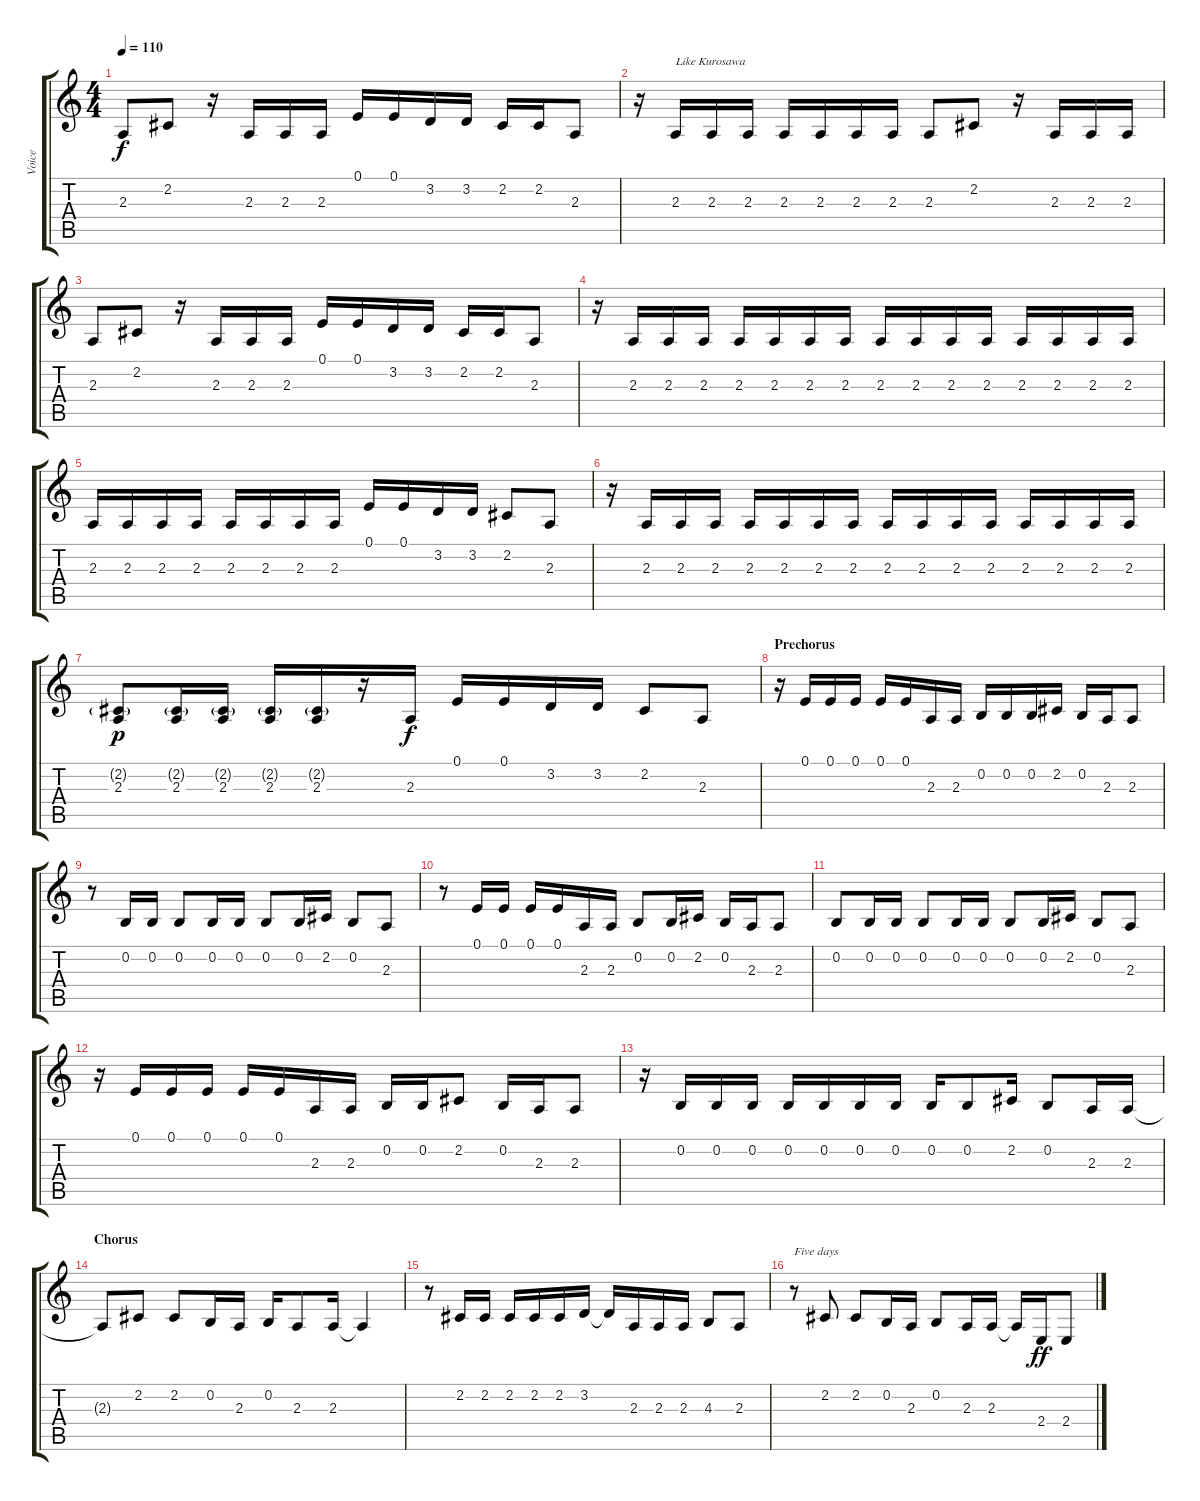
\track ("Voice" "Voice") {instrument tenorsax}
\staff {score tabs}
\tuning (E4 B3 G3 D3 A2 E2) {hide}
\ts (4 4)
\tempo 110
\clef g2
\ks c
2.3.8{dy f} 2.2.8 r.16 2.3.16 2.3.16 2.3.16 0.1.16 0.1.16 3.2.16 3.2.16 2.2.16 2.2.16 2.3.8 |
r.16 2.3.16{txt "Like Kurosawa"} 2.3.16 2.3.16 2.3.16 2.3.16 2.3.16 2.3.16 2.3.8 2.2.8 r.16 2.3.16 2.3.16 2.3.16 |
2.3.8 2.2.8 r.16 2.3.16 2.3.16 2.3.16 0.1.16 0.1.16 3.2.16 3.2.16 2.2.16 2.2.16 2.3.8 |
r.16 2.3.16 2.3.16 2.3.16 2.3.16 2.3.16 2.3.16 2.3.16 2.3.16 2.3.16 2.3.16 2.3.16 2.3.16 2.3.16 2.3.16 2.3.16 |
2.3.16 2.3.16 2.3.16 2.3.16 2.3.16 2.3.16 2.3.16 2.3.16 0.1.16 0.1.16 3.2.16 3.2.16 2.2.8 2.3.8 |
r.16 2.3.16 2.3.16 2.3.16 2.3.16 2.3.16 2.3.16 2.3.16 2.3.16 2.3.16 2.3.16 2.3.16 2.3.16 2.3.16 2.3.16 2.3.16 |
(2.2{g} 2.3).8{dy p} (2.2{g} 2.3).16 (2.2{g} 2.3).16 (2.2{g} 2.3).16 (2.2{g} 2.3).16 r.16 2.3.16{dy f} 0.1.16 0.1.16 3.2.16 3.2.16 2.2.8 2.3.8 |
\section ("" "Prechorus")
r.16 0.1.16 0.1.16 0.1.16 0.1.16 0.1.16 2.3.16 2.3.16 0.2.16 0.2.16 0.2.16 2.2.16 0.2.16 2.3.16 2.3.8 |
r.8 0.2.16 0.2.16 0.2.8 0.2.16 0.2.16 0.2.8 0.2.16 2.2.16 0.2.8 2.3.8 |
r.8 0.1.16 0.1.16 0.1.16 0.1.16 2.3.16 2.3.16 0.2.8 0.2.16 2.2.16 0.2.16 2.3.16 2.3.8 |
0.2.8 0.2.16 0.2.16 0.2.8 0.2.16 0.2.16 0.2.8 0.2.16 2.2.16 0.2.8 2.3.8 |
r.16 0.1.16 0.1.16 0.1.16 0.1.16 0.1.16 2.3.16 2.3.16 0.2.16 0.2.16 2.2.8 0.2.16 2.3.16 2.3.8 |
r.16 0.2.16 0.2.16 0.2.16 0.2.16 0.2.16 0.2.16 0.2.16 0.2.16 0.2.8 2.2.16 0.2.8 2.3.16 2.3.16 |
\section ("" "Chorus")
2.3{t}.8 2.2.8 2.2.8 0.2.16 2.3.16 0.2.16 2.3.8 2.3.16 2.3{t}.4 |
r.8 2.2.16 2.2.16 2.2.16 2.2.16 2.2.16 3.2.16 3.2{t}.16 2.3.16 2.3.16 2.3.16 4.3.8 2.3.8 |
r.8{txt "Five days"} 2.2.8 2.2.8 0.2.16 2.3.16 0.2.8 2.3.16 2.3.16 2.3{t}.16 2.4.16{dy ff} 2.4.8
